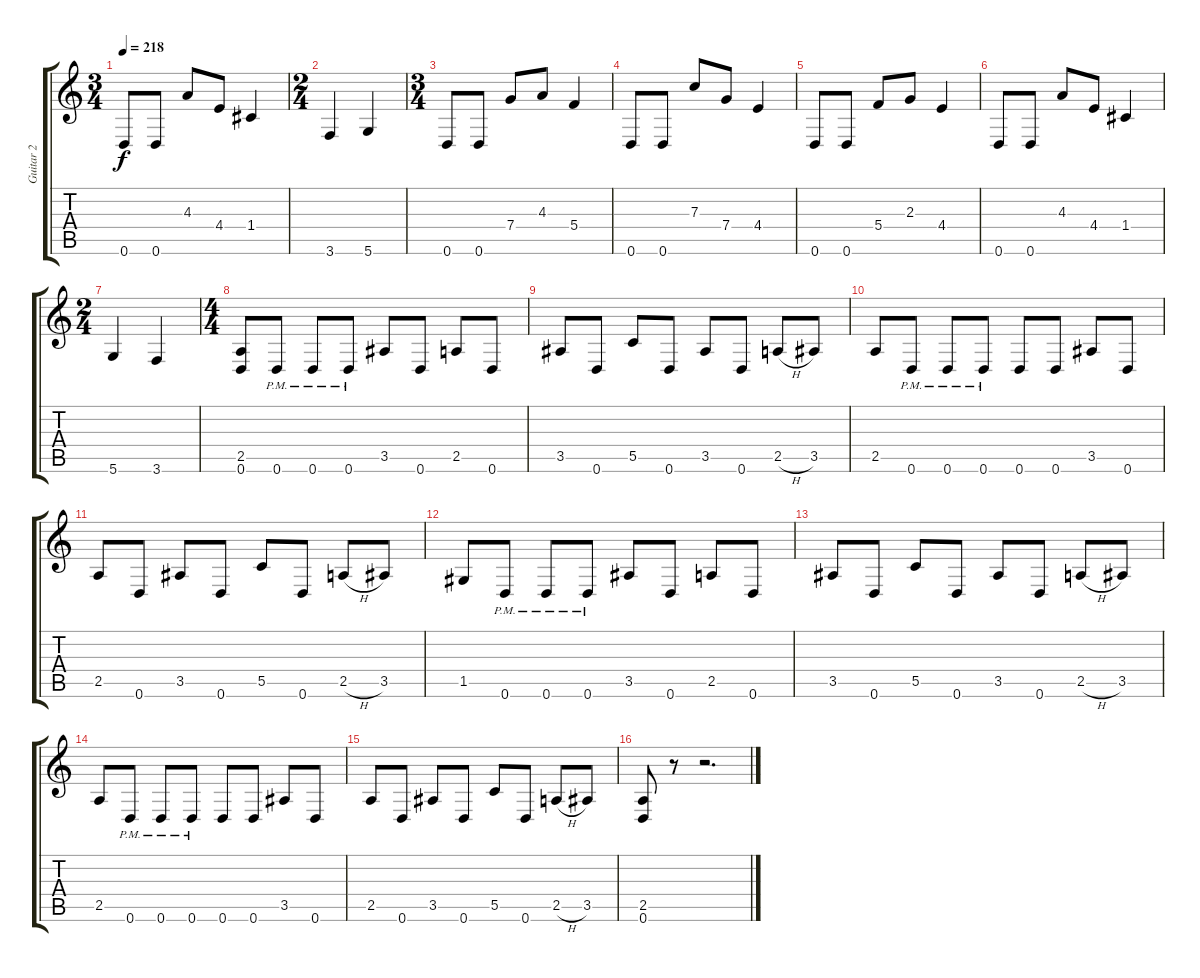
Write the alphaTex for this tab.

\track ("Guitar 2" "Guitar 2") {instrument distortionguitar}
\staff {score tabs}
\tuning (D4 A3 F3 C3 G2 D2) {hide}
\ts (3 4)
\tempo 218
\clef g2
\ks c
0.6.8{dy f} 0.6.8 4.3.8 4.4.8 1.4.4 |
\ts (2 4)
3.6.4 5.6.4 |
\ts (3 4)
0.6.8 0.6.8 7.4.8 4.3.8 5.4.4 |
0.6.8 0.6.8 7.3.8 7.4.8 4.4.4 |
0.6.8 0.6.8 5.4.8 2.3.8 4.4.4 |
0.6.8 0.6.8 4.3.8 4.4.8 1.4.4 |
\ts (2 4)
5.6.4 3.6.4 |
\ts (4 4)
(2.5 0.6).8 0.6{pm}.8 0.6{pm}.8 0.6{pm}.8 3.5.8 0.6.8 2.5.8 0.6.8 |
3.5.8 0.6.8 5.5.8 0.6.8 3.5.8 0.6.8 2.5{h}.8 3.5.8 |
2.5.8 0.6{pm}.8 0.6{pm}.8 0.6{pm}.8 0.6.8 0.6.8 3.5.8 0.6.8 |
2.5.8 0.6.8 3.5.8 0.6.8 5.5.8 0.6.8 2.5{h}.8 3.5.8 |
1.5.8 0.6{pm}.8 0.6{pm}.8 0.6{pm}.8 3.5.8 0.6.8 2.5.8 0.6.8 |
3.5.8 0.6.8 5.5.8 0.6.8 3.5.8 0.6.8 2.5{h}.8 3.5.8 |
2.5.8 0.6{pm}.8 0.6{pm}.8 0.6{pm}.8 0.6.8 0.6.8 3.5.8 0.6.8 |
2.5.8 0.6.8 3.5.8 0.6.8 5.5.8 0.6.8 2.5{h}.8 3.5.8 |
(2.5 0.6).8 r.8 r.2{d}
